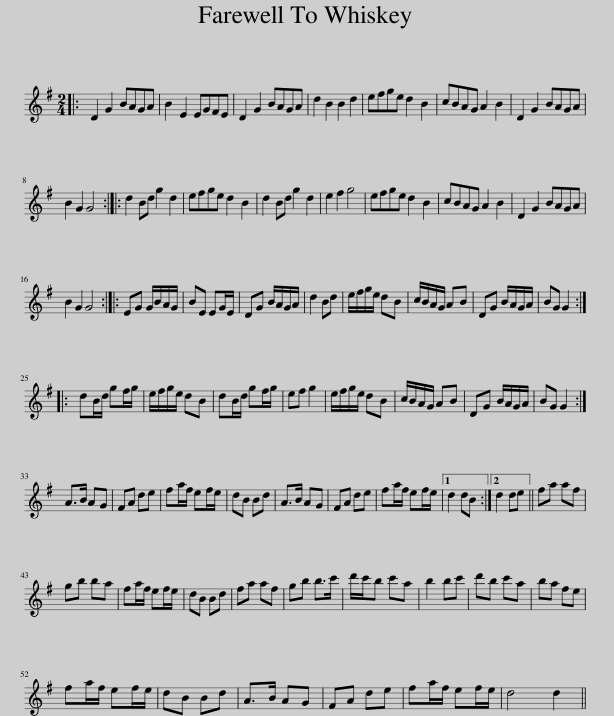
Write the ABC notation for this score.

X:1
L:1/8
M:2/4
I:linebreak $
K:G
V:1 treble
V:1
|: D2 G2 BAGA | B2 E2 EGFE | D2 G2 BAGA | d2 B2 B2 d2 | efge d2 B2 | %5
 cBAG A2 B2 | D2 G2 BAGA |$ B2 G2 G4 :: d2 Bd g2 d2 | efge d2 B2 | %10
 d2 Bd g2 d2 | e2 f2 g4 | efge d2 B2 | cBAG A2 B2 | D2 G2 BAGA |$ %15
 B2 G2 G4 :: EG G/B/A/G/ | BE EG/E/ | DG B/A/G/A/ | d2 Bd | %20
 e/f/g/e/ dB | c/B/A/G/ AB | DG B/A/G/A/ | BG G2 ::$ dB/d/ gf/g/ | %25
 e/f/g/e/ dB | dB/d/ gf/g/ | ef g2 | e/f/g/e/ dB | c/B/A/G/ AB | %30
 DG B/A/G/A/ | BG G2 :|$ A>B AG | FA de | fa/f/ ef/e/ | %35
 dB Bd | A>B AG | FA de | fa/f/ ef/e/ |1 d2 dB :|2 %40
 d2 de || fa af |$ gb ba | fa/f/ ef/e/ | dB Bd | %45
 fa af | gb b>c' | d'/c'/b c'a | b2 bc' | d'b c'a | %50
 ba fe |$ fa/f/ ef/e/ | dB Bd | A>B AG | FA de | %55
 fa/f/ ef/e/ | d4 d2 || %57
